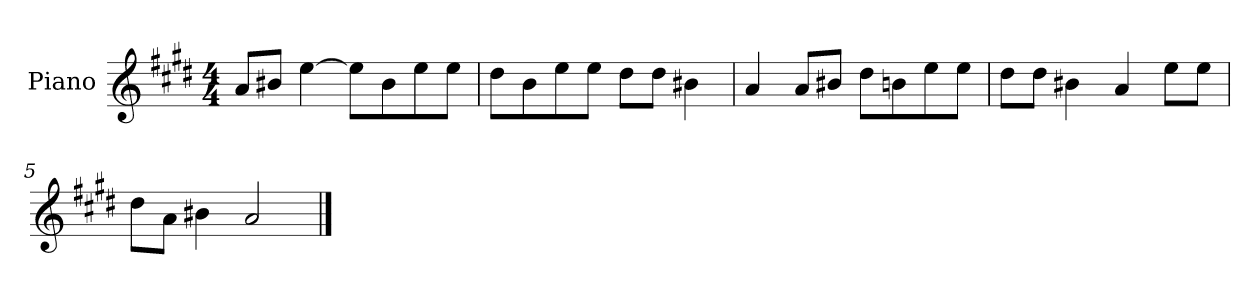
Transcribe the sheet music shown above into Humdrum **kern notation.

**kern
*part1
*staff1
*I"Piano
*I'P-no
*clefG2
*k[f#c#g#d#]
*M4/4
*MM90
=1
8a/L
8b#X/J
[4ee\
8ee\L]
8b#\
8ee\
8ee\J
=2
8dd#\L
8b\
8ee\
8ee\J
8dd#\L
8dd#\J
4b#X\
=3
4a/
8a/L
8b#X/J
8dd#\L
8bn\
8ee\
8ee\J
=4
8dd#\L
8dd#\J
4b#X\
4a/
8ee\L
8ee\J
=5
8dd#\L
8a\J
4b#X\
2a/
==
*-
